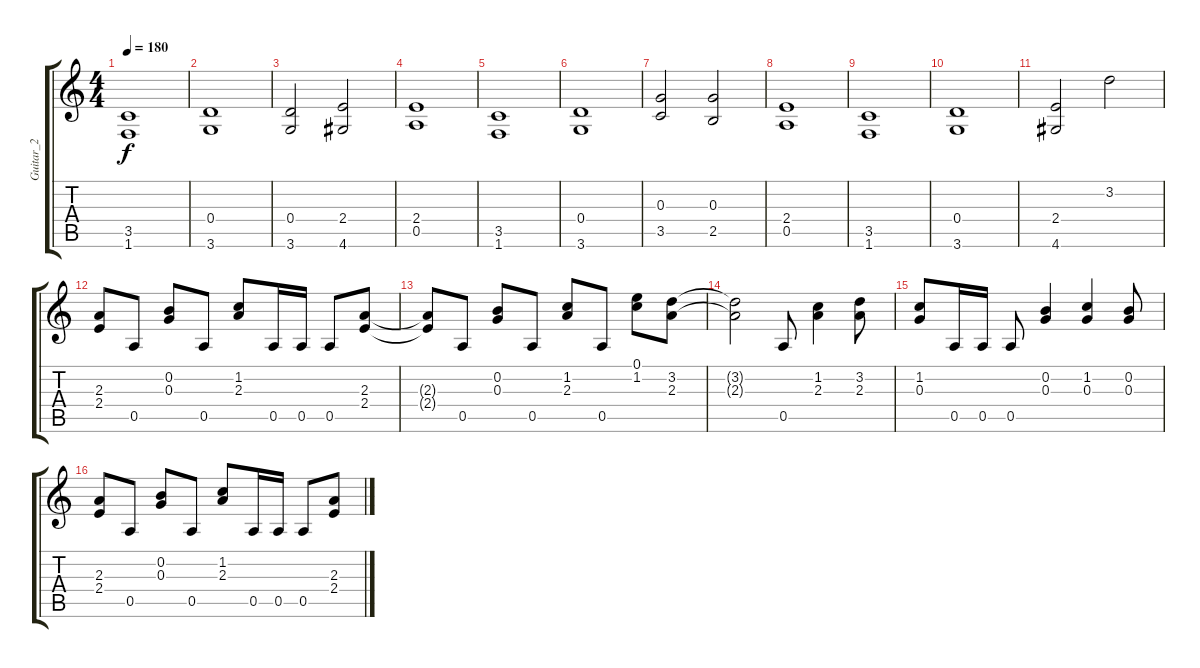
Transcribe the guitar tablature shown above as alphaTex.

\track ("Guitar_2" "Guitar_2") {instrument distortionguitar}
\staff {score tabs}
\tuning (E4 B3 G3 D3 A2 E2) {hide}
\ts (4 4)
\tempo 180
\clef g2
\ks c
(3.5 1.6).1{dy f} |
(0.4 3.6).1 |
(0.4 3.6).2 (2.4 4.6).2 |
(2.4 0.5).1 |
(3.5 1.6).1 |
(0.4 3.6).1 |
(0.3 3.5).2 (0.3 2.5).2 |
(2.4 0.5).1 |
(3.5 1.6).1 |
(0.4 3.6).1 |
(2.4 4.6).2 3.2.2 |
(2.3 2.4).8 0.5.8 (0.2 0.3).8 0.5.8 (1.2 2.3).8 0.5.16 0.5.16 0.5.8 (2.3 2.4).8 |
(2.3{t} 2.4{t}).8 0.5.8 (0.2 0.3).8 0.5.8 (1.2 2.3).8 0.5.8 (0.1 1.2).8 (3.2 2.3).8 |
(3.2{t} 2.3{t}).2 0.5.8 (1.2 2.3).4 (3.2 2.3).8 |
(1.2 0.3).8 0.5.16 0.5.16 0.5.8 (0.2 0.3).4 (1.2 0.3).4 (0.2 0.3).8 |
(2.3 2.4).8 0.5.8 (0.2 0.3).8 0.5.8 (1.2 2.3).8 0.5.16 0.5.16 0.5.8 (2.3 2.4).8
